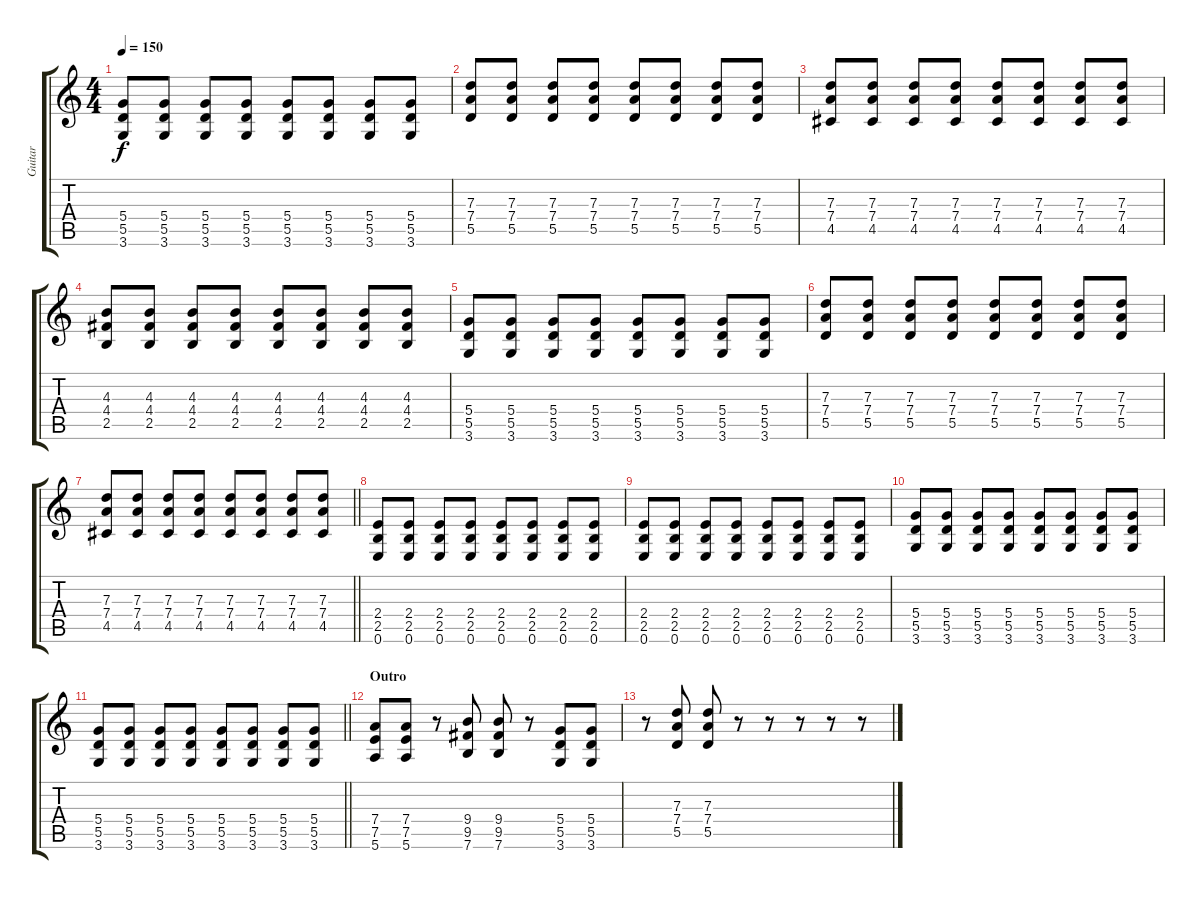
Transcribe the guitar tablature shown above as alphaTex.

\track ("Guitar" "Guitar") {instrument distortionguitar}
\staff {score tabs}
\tuning (E4 B3 G3 D3 A2 E2) {hide}
\ts (4 4)
\tempo 150
\clef g2
\ks c
(5.4 5.5 3.6).8{dy f} (5.4 5.5 3.6).8 (5.4 5.5 3.6).8 (5.4 5.5 3.6).8 (5.4 5.5 3.6).8 (5.4 5.5 3.6).8 (5.4 5.5 3.6).8 (5.4 5.5 3.6).8 |
(7.3 7.4 5.5).8 (7.3 7.4 5.5).8 (7.3 7.4 5.5).8 (7.3 7.4 5.5).8 (7.3 7.4 5.5).8 (7.3 7.4 5.5).8 (7.3 7.4 5.5).8 (7.3 7.4 5.5).8 |
(7.3 7.4 4.5).8 (7.3 7.4 4.5).8 (7.3 7.4 4.5).8 (7.3 7.4 4.5).8 (7.3 7.4 4.5).8 (7.3 7.4 4.5).8 (7.3 7.4 4.5).8 (7.3 7.4 4.5).8 |
(4.3 4.4 2.5).8 (4.3 4.4 2.5).8 (4.3 4.4 2.5).8 (4.3 4.4 2.5).8 (4.3 4.4 2.5).8 (4.3 4.4 2.5).8 (4.3 4.4 2.5).8 (4.3 4.4 2.5).8 |
(5.4 5.5 3.6).8 (5.4 5.5 3.6).8 (5.4 5.5 3.6).8 (5.4 5.5 3.6).8 (5.4 5.5 3.6).8 (5.4 5.5 3.6).8 (5.4 5.5 3.6).8 (5.4 5.5 3.6).8 |
(7.3 7.4 5.5).8 (7.3 7.4 5.5).8 (7.3 7.4 5.5).8 (7.3 7.4 5.5).8 (7.3 7.4 5.5).8 (7.3 7.4 5.5).8 (7.3 7.4 5.5).8 (7.3 7.4 5.5).8 |
\barLineRight lightlight
(7.3 7.4 4.5).8 (7.3 7.4 4.5).8 (7.3 7.4 4.5).8 (7.3 7.4 4.5).8 (7.3 7.4 4.5).8 (7.3 7.4 4.5).8 (7.3 7.4 4.5).8 (7.3 7.4 4.5).8 |
(2.4 2.5 0.6).8 (2.4 2.5 0.6).8 (2.4 2.5 0.6).8 (2.4 2.5 0.6).8 (2.4 2.5 0.6).8 (2.4 2.5 0.6).8 (2.4 2.5 0.6).8 (2.4 2.5 0.6).8 |
(2.4 2.5 0.6).8 (2.4 2.5 0.6).8 (2.4 2.5 0.6).8 (2.4 2.5 0.6).8 (2.4 2.5 0.6).8 (2.4 2.5 0.6).8 (2.4 2.5 0.6).8 (2.4 2.5 0.6).8 |
(5.4 5.5 3.6).8 (5.4 5.5 3.6).8 (5.4 5.5 3.6).8 (5.4 5.5 3.6).8 (5.4 5.5 3.6).8 (5.4 5.5 3.6).8 (5.4 5.5 3.6).8 (5.4 5.5 3.6).8 |
\barLineRight lightlight
(5.4 5.5 3.6).8 (5.4 5.5 3.6).8 (5.4 5.5 3.6).8 (5.4 5.5 3.6).8 (5.4 5.5 3.6).8 (5.4 5.5 3.6).8 (5.4 5.5 3.6).8 (5.4 5.5 3.6).8 |
\section ("" "Outro")
(7.4 7.5 5.6).8 (7.4 7.5 5.6).8 r.8 (9.4 9.5 7.6).8 (9.4 9.5 7.6).8 r.8 (5.4 5.5 3.6).8 (5.4 5.5 3.6).8 |
r.8 (7.3 7.4 5.5).8 (7.3 7.4 5.5).8 r.8 r.8 r.8 r.8 r.8
